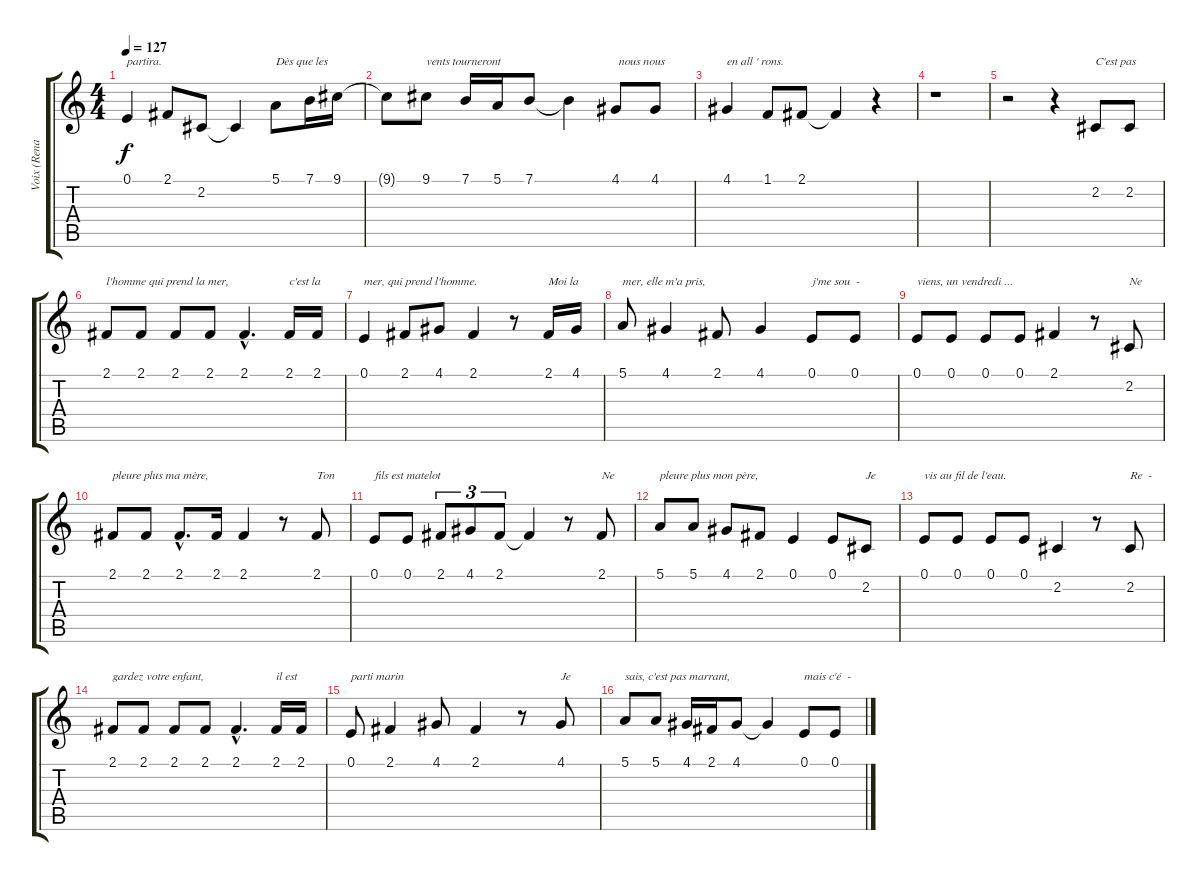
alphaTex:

\track ("Voix (Renaud Séchan)" "Voix (Rena") {instrument voiceoohs}
\staff {score tabs}
\tuning (E4 B3 G3 D3 A2 E2) {hide}
\ts (4 4)
\tempo 127
\clef g2
\ks c
0.1.4{txt "partira." dy f} 2.1.8 2.2.8 2.2{t}.4 5.1.8{txt "Dès que les"} 7.1.16 9.1.16 |
9.1{t}.8 9.1.8{txt "vents tourneront"} 7.1.16 5.1.16 7.1.8 7.1{t}.4 4.1.8{txt " nous nous"} 4.1.8 |
4.1.4{txt "en all ' rons."} 1.1.8 2.1.8 2.1{t}.4 r.4 |
r.1 |
r.2 r.4 2.2.8{txt "C'est pas"} 2.2.8 |
2.1.8{txt "l'homme qui prend la mer,"} 2.1.8 2.1.8 2.1.8 2.1{hac}.4{d} 2.1.16{txt "c'est la"} 2.1.16 |
0.1.4{txt "mer, qui prend l'homme."} 2.1.8 4.1.8 2.1.4 r.8 2.1.16{txt "Moi la"} 4.1.16 |
5.1.8{txt "mer, elle m'a pris, "} 4.1.4 2.1.8 4.1.4 0.1.8{txt "j'me sou  -"} 0.1.8 |
0.1.8{txt "viens, un vendredi ..."} 0.1.8 0.1.8 0.1.8 2.1.4 r.8 2.2.8{txt "Ne"} |
2.1.8{txt "pleure plus ma mère,"} 2.1.8 2.1{hac}.8{d} 2.1.16 2.1.4 r.8 2.1.8{txt "Ton"} |
0.1.8{txt "fils est matelot"} 0.1.8 2.1.8{tu (3 2)} 4.1.8{tu (3 2)} 2.1.8{tu (3 2)} 2.1{t}.4 r.8 2.1.8{txt "Ne"} |
5.1.8{txt "pleure plus mon père,"} 5.1.8 4.1.8 2.1.8 0.1.4 0.1.8 2.2.8{txt "Je"} |
0.1.8{txt "vis au fil de l'eau."} 0.1.8 0.1.8 0.1.8 2.2.4 r.8 2.2.8{txt "Re  -"} |
2.1.8{txt "gardez votre enfant,"} 2.1.8 2.1.8 2.1.8 2.1{hac}.4{d} 2.1.16{txt "il est"} 2.1.16 |
0.1.8{txt "parti marin"} 2.1.4 4.1.8 2.1.4 r.8 4.1.8{txt "Je"} |
5.1.8{txt "sais, c'est pas marrant,"} 5.1.8 4.1.16 2.1.16 4.1.8 4.1{t}.4 0.1.8{txt "mais c'é  -"} 0.1.8
